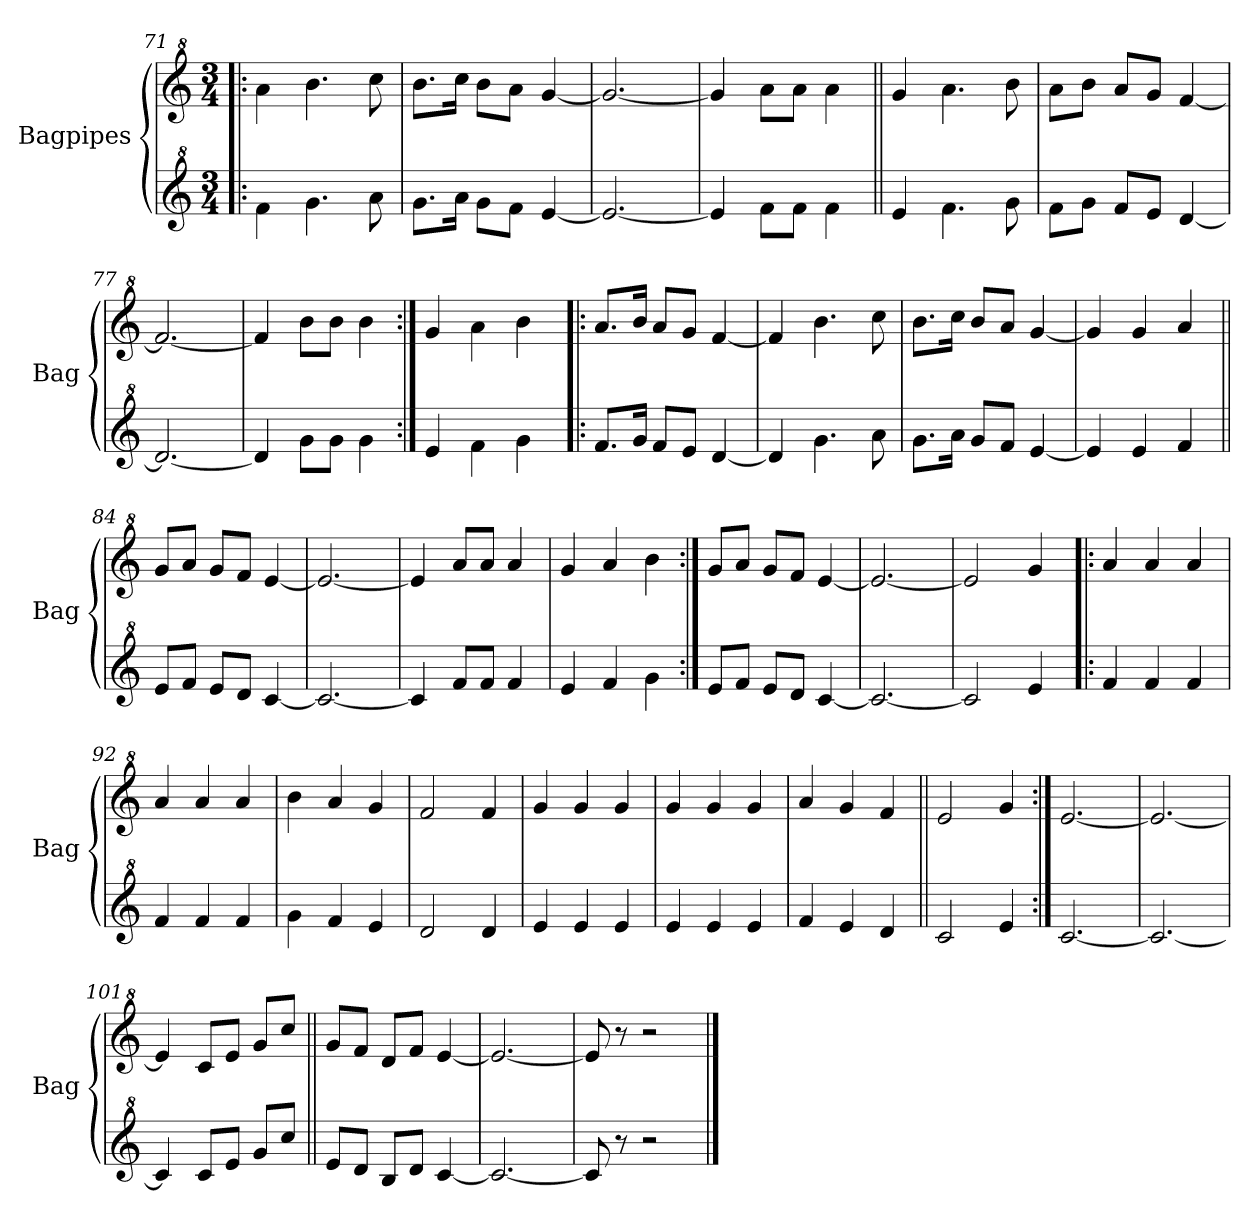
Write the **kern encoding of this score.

**kern	**kern
*part2	*part1
*staff2	*staff1
*I"Bagpipes	*I"Bagpipes
*I'Bag	*I'Bag
*clefG^2	*clefG^2
*k[]	*k[]
*C:	*C:
*M3/4	*M3/4
=71!|:	=71!|:
4ff\	4aa\
4.gg\	4.bb\
8aa\	8ccc\
=72	=72
8.gg\L	8.bb\L
16aa\Jk	16ccc\Jk
8gg\L	8bb\L
8ff\J	8aa\J
[4ee/	[4gg/
=73	=73
2.ee/_	2.gg/_
=74	=74
4ee/]	4gg/]
8ff\L	8aa\L
8ff\J	8aa\J
4ff\	4aa\
!!LO:LB:g=z
=75||	=75||
4ee/	4gg/
4.ff\	4.aa\
8gg\	8bb\
=76	=76
8ff\L	8aa\L
8gg\J	8bb\J
8ff/L	8aa/L
8ee/J	8gg/J
[4dd/	[4ff/
=77	=77
2.dd/_	2.ff/_
=78	=78
4dd/]	4ff/]
8gg\L	8bb\L
8gg\J	8bb\J
4gg\	4bb\
=79:|!	=79:|!
4ee/	4gg/
4ff\	4aa\
4gg\	4bb\
=80!|:	=80!|:
8.ff/L	8.aa/L
16gg/Jk	16bb/Jk
8ff/L	8aa/L
8ee/J	8gg/J
[4dd/	[4ff/
=81	=81
4dd/]	4ff/]
4.gg\	4.bb\
8aa\	8ccc\
=82	=82
8.gg\L	8.bb\L
16aa\Jk	16ccc\Jk
8gg/L	8bb/L
8ff/J	8aa/J
[4ee/	[4gg/
=83	=83
4ee/]	4gg/]
4ee/	4gg/
4ff/	4aa/
!!LO:PB:g=z
=84||	=84||
8ee/L	8gg/L
8ff/J	8aa/J
8ee/L	8gg/L
8dd/J	8ff/J
[4cc/	[4ee/
=85	=85
2.cc/_	2.ee/_
=86	=86
4cc/]	4ee/]
8ff/L	8aa/L
8ff/J	8aa/J
4ff/	4aa/
=87	=87
4ee/	4gg/
4ff/	4aa/
4gg\	4bb\
=88:|!	=88:|!
8ee/L	8gg/L
8ff/J	8aa/J
8ee/L	8gg/L
8dd/J	8ff/J
[4cc/	[4ee/
=89	=89
2.cc/_	2.ee/_
=90	=90
2cc/]	2ee/]
4ee/	4gg/
=91!|:	=91!|:
4ff/	4aa/
4ff/	4aa/
4ff/	4aa/
=92	=92
4ff/	4aa/
4ff/	4aa/
4ff/	4aa/
=93	=93
4gg\	4bb\
4ff/	4aa/
4ee/	4gg/
=94	=94
2dd/	2ff/
4dd/	4ff/
!!LO:LB:g=z
=95	=95
4ee/	4gg/
4ee/	4gg/
4ee/	4gg/
=96	=96
4ee/	4gg/
4ee/	4gg/
4ee/	4gg/
=97	=97
4ff/	4aa/
4ee/	4gg/
4dd/	4ff/
=98||	=98||
2cc/	2ee/
4ee/	4gg/
=99:|!	=99:|!
[2.cc/	[2.ee/
=100	=100
2.cc/_	2.ee/_
=101	=101
4cc/]	4ee/]
8cc/L	8cc/L
8ee/J	8ee/J
8gg/L	8gg/L
8ccc/J	8ccc/J
=102||	=102||
8ee/L	8gg/L
8dd/J	8ff/J
8b/L	8dd/L
8dd/J	8ff/J
[4cc/	[4ee/
=103	=103
2.cc/_	2.ee/_
=104	=104
8cc/]	8ee/]
8r	8r
2r	2r
==	==
*-	*-
